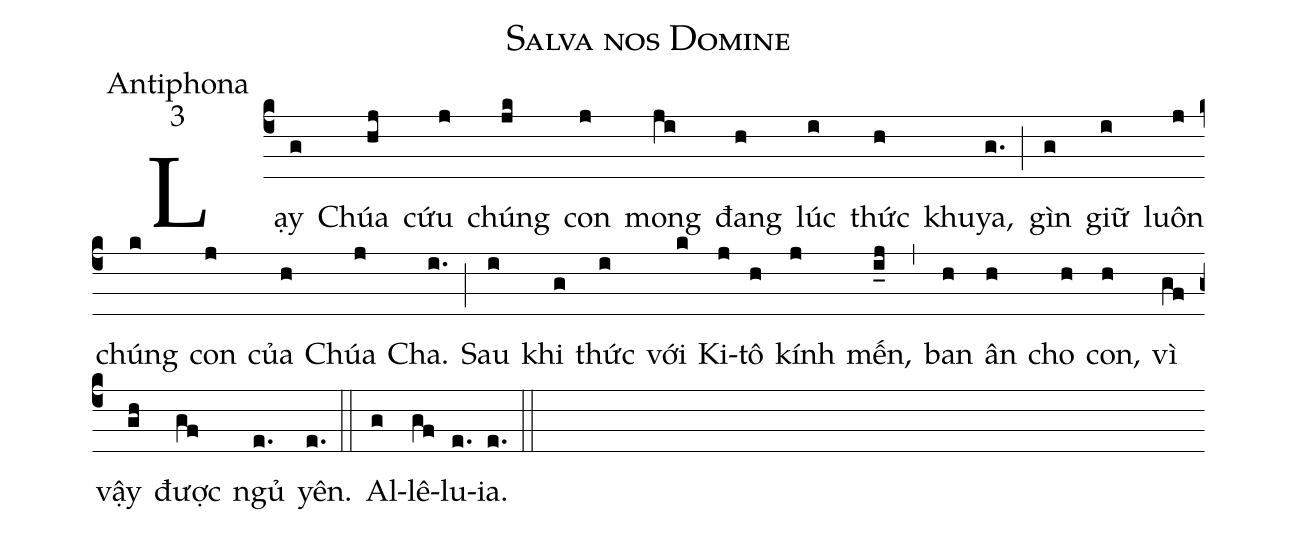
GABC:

name:Salva nos Domine;
office-part:Antiphona;
mode:3;
%%
(c4)Lạy(g) Chúa(hj) cứu(j) chúng(jk) con(j) mong(ji) đang(h) lúc(i) thức(h) khuya,(g.) (;) gìn(g) giữ(i) luôn(j) chúng(k) con(j) của(h) Chúa(j) Cha.(i.) (;) Sau(i) khi(g) thức(i) với(k) Ki-(j)tô(h) kính(j) mến,(i_j) (,) ban(h) ân(h) cho(h) con,(h) vì(gf) vậy(gh) được(gf) ngủ(e.) yên.(e.) (::) Al-(g)lê-(gf)lu-(e.)ia.(e.) (::)
